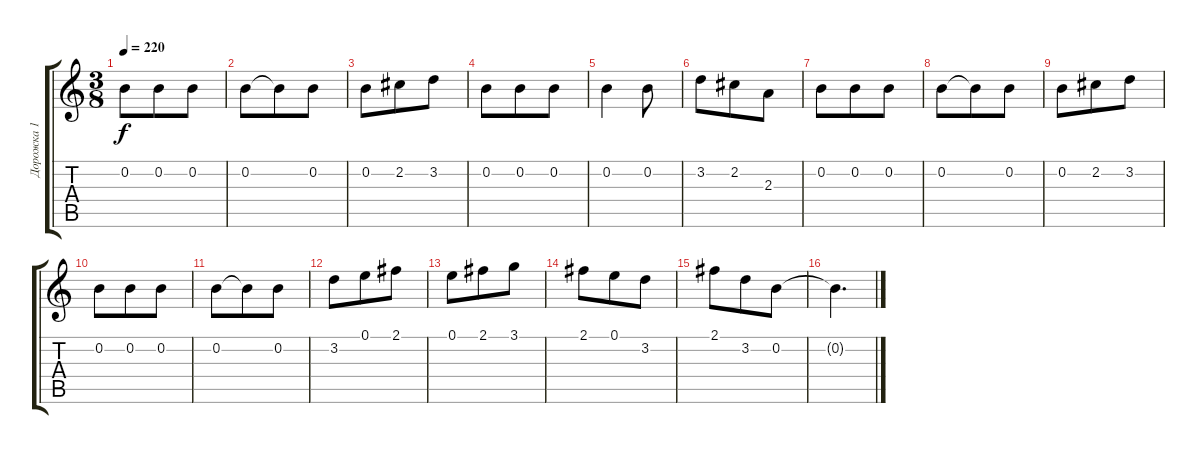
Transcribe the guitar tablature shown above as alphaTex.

\track ("Дорожка 1" "Дорожка 1") {instrument acousticguitarsteel}
\staff {score tabs}
\tuning (E4 B3 G3 D3 A2 E2) {hide}
\ts (3 8)
\tempo 220
\clef g2
\ks c
0.2.8{dy f} 0.2.8 0.2.8 |
0.2.8 0.2{t}.8 0.2.8 |
0.2.8 2.2.8 3.2.8 |
0.2.8 0.2.8 0.2.8 |
0.2.4 0.2.8 |
3.2.8 2.2.8 2.3.8 |
0.2.8 0.2.8 0.2.8 |
0.2.8 0.2{t}.8 0.2.8 |
0.2.8 2.2.8 3.2.8 |
0.2.8 0.2.8 0.2.8 |
0.2.8 0.2{t}.8 0.2.8 |
3.2.8 0.1.8 2.1.8 |
0.1.8 2.1.8 3.1.8 |
2.1.8 0.1.8 3.2.8 |
2.1.8 3.2.8 0.2.8 |
0.2{t}.4{d}
